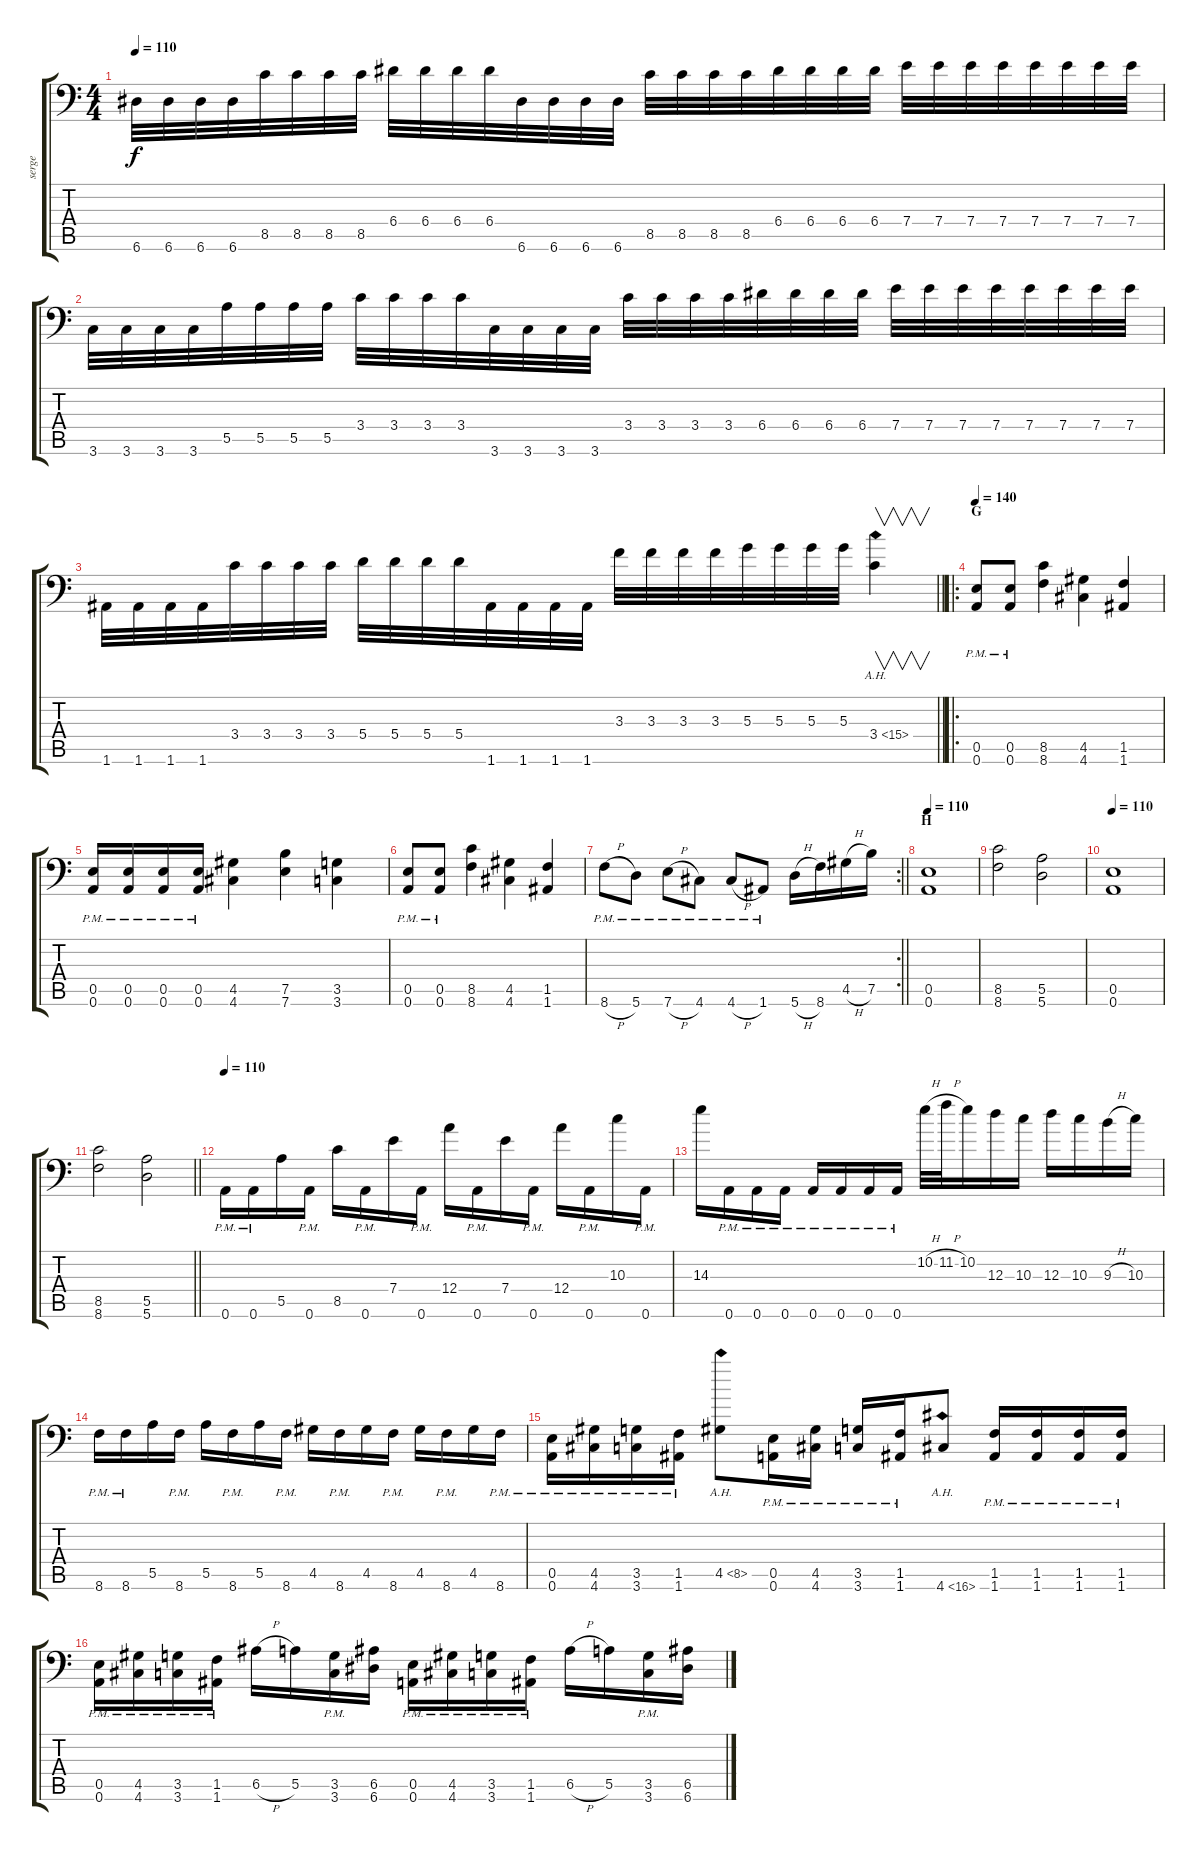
\track ("serge" "serge") {instrument distortionguitar}
\staff {score tabs}
\tuning (B3 Gb3 D3 A2 E2 A1) {hide}
\ts (4 4)
\tempo 110
\clef f4
\ks c
6.6.32{dy f} 6.6.32 6.6.32 6.6.32 8.5.32 8.5.32 8.5.32 8.5.32 6.4.32 6.4.32 6.4.32 6.4.32 6.6.32 6.6.32 6.6.32 6.6.32 8.5.32 8.5.32 8.5.32 8.5.32 6.4.32 6.4.32 6.4.32 6.4.32 7.4.32 7.4.32 7.4.32 7.4.32 7.4.32 7.4.32 7.4.32 7.4.32 |
3.6.32 3.6.32 3.6.32 3.6.32 5.5.32 5.5.32 5.5.32 5.5.32 3.4.32 3.4.32 3.4.32 3.4.32 3.6.32 3.6.32 3.6.32 3.6.32 3.4.32 3.4.32 3.4.32 3.4.32 6.4.32 6.4.32 6.4.32 6.4.32 7.4.32 7.4.32 7.4.32 7.4.32 7.4.32 7.4.32 7.4.32 7.4.32 |
\barLineRight lightlight
1.6.32 1.6.32 1.6.32 1.6.32 3.4.32 3.4.32 3.4.32 3.4.32 5.4.32 5.4.32 5.4.32 5.4.32 1.6.32 1.6.32 1.6.32 1.6.32 3.3.32 3.3.32 3.3.32 3.3.32 5.3.32 5.3.32 5.3.32 5.3.32 3.4{ah 12}.4{v} |
\ro
\section ("" "G")
\tempo 140
(0.5 0.6{pm}).8 (0.5 0.6{pm}).8 (8.5 8.6).4 (4.5 4.6).4 (1.5 1.6).4 |
(0.5 0.6{pm}).16 (0.5 0.6{pm}).16 (0.5 0.6{pm}).16 (0.5 0.6{pm}).16 (4.5 4.6).4 (7.5 7.6).4 (3.5 3.6).4 |
(0.5 0.6{pm}).8 (0.5 0.6{pm}).8 (8.5 8.6).4 (4.5 4.6).4 (1.5 1.6).4 |
\rc 2
\barLineRight lightlight
8.6{h pm}.8 5.6{pm}.8 7.6{h pm}.8 4.6{pm}.8 4.6{h pm}.8 1.6{pm}.8 5.6{h}.16 8.6.16 4.5{h}.16 7.5.16 |
\section ("" "H")
\tempo 110
(0.5 0.6).1 |
(8.5 8.6).2 (5.5 5.6).2 |
\tempo 110
(0.5 0.6).1 |
\barLineRight lightlight
(8.5 8.6).2 (5.5 5.6).2 |
\tempo 110
0.6{pm}.16 0.6{pm}.16 5.5.16 0.6{pm}.16 8.5.16 0.6{pm}.16 7.4.16 0.6{pm}.16 12.4.16 0.6{pm}.16 7.4.16 0.6{pm}.16 12.4.16 0.6{pm}.16 10.3.16 0.6{pm}.16 |
14.3.16 0.6{pm}.16 0.6{pm}.16 0.6{pm}.16 0.6{pm}.16 0.6{pm}.16 0.6{pm}.16 0.6{pm}.16 10.2{h}.32 11.2{h}.32 10.2.16 12.3.16 10.3.16 12.3.16 10.3.16 9.3{h}.16 10.3.16 |
8.6{pm}.16 8.6{pm}.16 5.5.16 8.6{pm}.16 5.5.16 8.6{pm}.16 5.5.16 8.6{pm}.16 4.5.16 8.6{pm}.16 4.5.16 8.6{pm}.16 4.5.16 8.6{pm}.16 4.5.16 8.6{pm}.16 |
(0.5 0.6{pm}).16 (4.5 4.6{pm}).16 (3.5 3.6{pm}).16 (1.5 1.6{pm}).16 4.5{ah 4}.8 (0.5 0.6{pm}).16 (4.5 4.6{pm}).16 (3.5 3.6{pm}).16 (1.5 1.6{pm}).16 4.6{ah 12}.8 (1.5 1.6{pm}).16 (1.5 1.6{pm}).16 (1.5 1.6{pm}).16 (1.5 1.6{pm}).16 |
(0.5 0.6{pm}).16 (4.5 4.6{pm}).16 (3.5 3.6{pm}).16 (1.5 1.6{pm}).16 6.5{h}.16 5.5.16 (3.5 3.6{pm}).16 (6.5 6.6).16 (0.5 0.6{pm}).16 (4.5 4.6{pm}).16 (3.5 3.6{pm}).16 (1.5 1.6{pm}).16 6.5{h}.16 5.5.16 (3.5 3.6{pm}).16 (6.5 6.6).16
